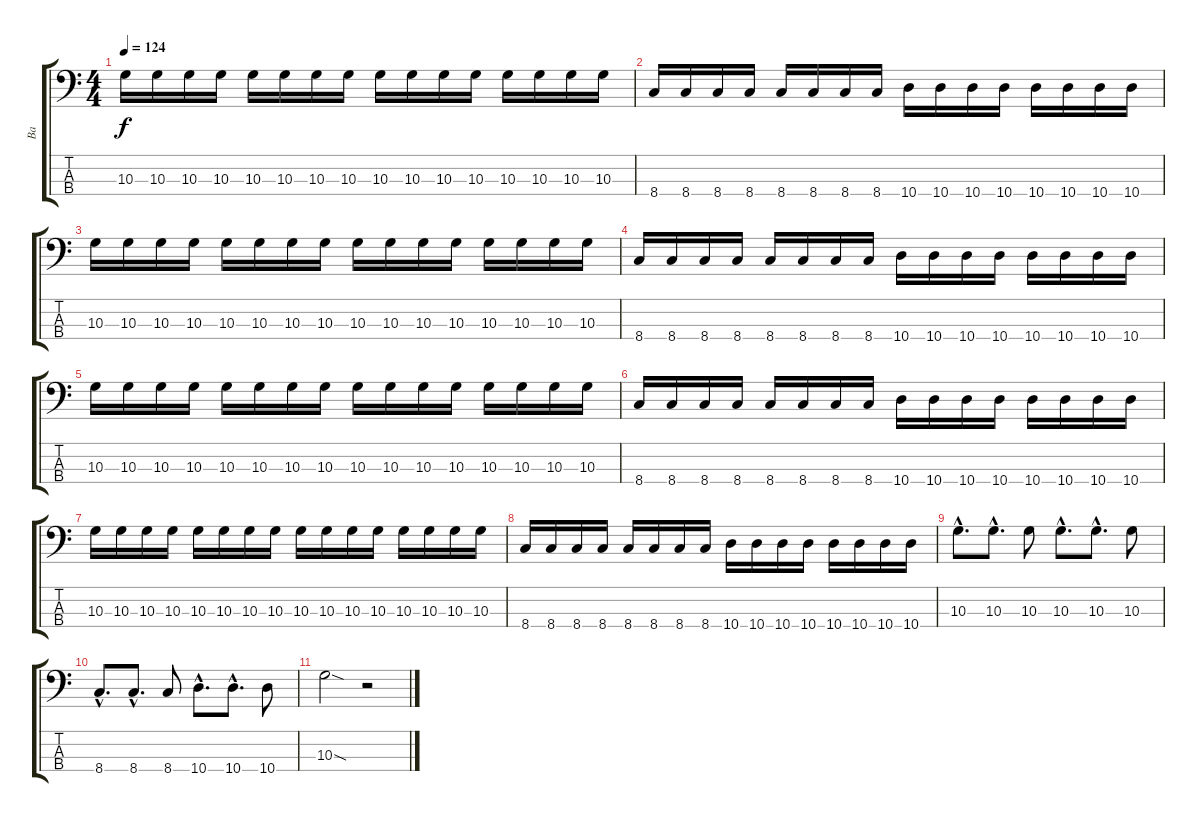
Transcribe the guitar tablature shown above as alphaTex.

\track ("Ba" "Ba") {instrument electricbassfinger}
\staff {score tabs}
\tuning (G2 D2 A1 E1) {hide}
\ts (4 4)
\tempo 124
\clef f4
\ks c
10.3.16{dy f volume 16} 10.3.16 10.3.16 10.3.16 10.3.16 10.3.16 10.3.16 10.3.16 10.3.16 10.3.16 10.3.16 10.3.16 10.3.16 10.3.16 10.3.16 10.3.16 |
8.4.16 8.4.16 8.4.16 8.4.16 8.4.16 8.4.16 8.4.16 8.4.16 10.4.16 10.4.16 10.4.16 10.4.16 10.4.16 10.4.16 10.4.16 10.4.16 |
10.3.16 10.3.16 10.3.16 10.3.16 10.3.16 10.3.16 10.3.16 10.3.16 10.3.16 10.3.16 10.3.16 10.3.16 10.3.16 10.3.16 10.3.16 10.3.16 |
8.4.16 8.4.16 8.4.16 8.4.16 8.4.16 8.4.16 8.4.16 8.4.16 10.4.16 10.4.16 10.4.16 10.4.16 10.4.16 10.4.16 10.4.16 10.4.16 |
10.3.16{volume 16} 10.3.16 10.3.16 10.3.16 10.3.16 10.3.16 10.3.16 10.3.16 10.3.16 10.3.16 10.3.16 10.3.16 10.3.16 10.3.16 10.3.16 10.3.16 |
8.4.16 8.4.16 8.4.16 8.4.16 8.4.16 8.4.16 8.4.16 8.4.16 10.4.16 10.4.16 10.4.16 10.4.16 10.4.16 10.4.16 10.4.16 10.4.16 |
10.3.16 10.3.16 10.3.16 10.3.16 10.3.16 10.3.16 10.3.16 10.3.16 10.3.16 10.3.16 10.3.16 10.3.16 10.3.16 10.3.16 10.3.16 10.3.16 |
8.4.16 8.4.16 8.4.16 8.4.16 8.4.16 8.4.16 8.4.16 8.4.16 10.4.16 10.4.16 10.4.16 10.4.16 10.4.16 10.4.16 10.4.16 10.4.16 |
10.3{hac}.8{d} 10.3{hac}.8{d} 10.3.8 10.3{hac}.8{d} 10.3{hac}.8{d} 10.3.8 |
8.4{hac}.8{d} 8.4{hac}.8{d} 8.4.8 10.4{hac}.8{d} 10.4{hac}.8{d} 10.4.8 |
10.3{sod}.2 r.2
